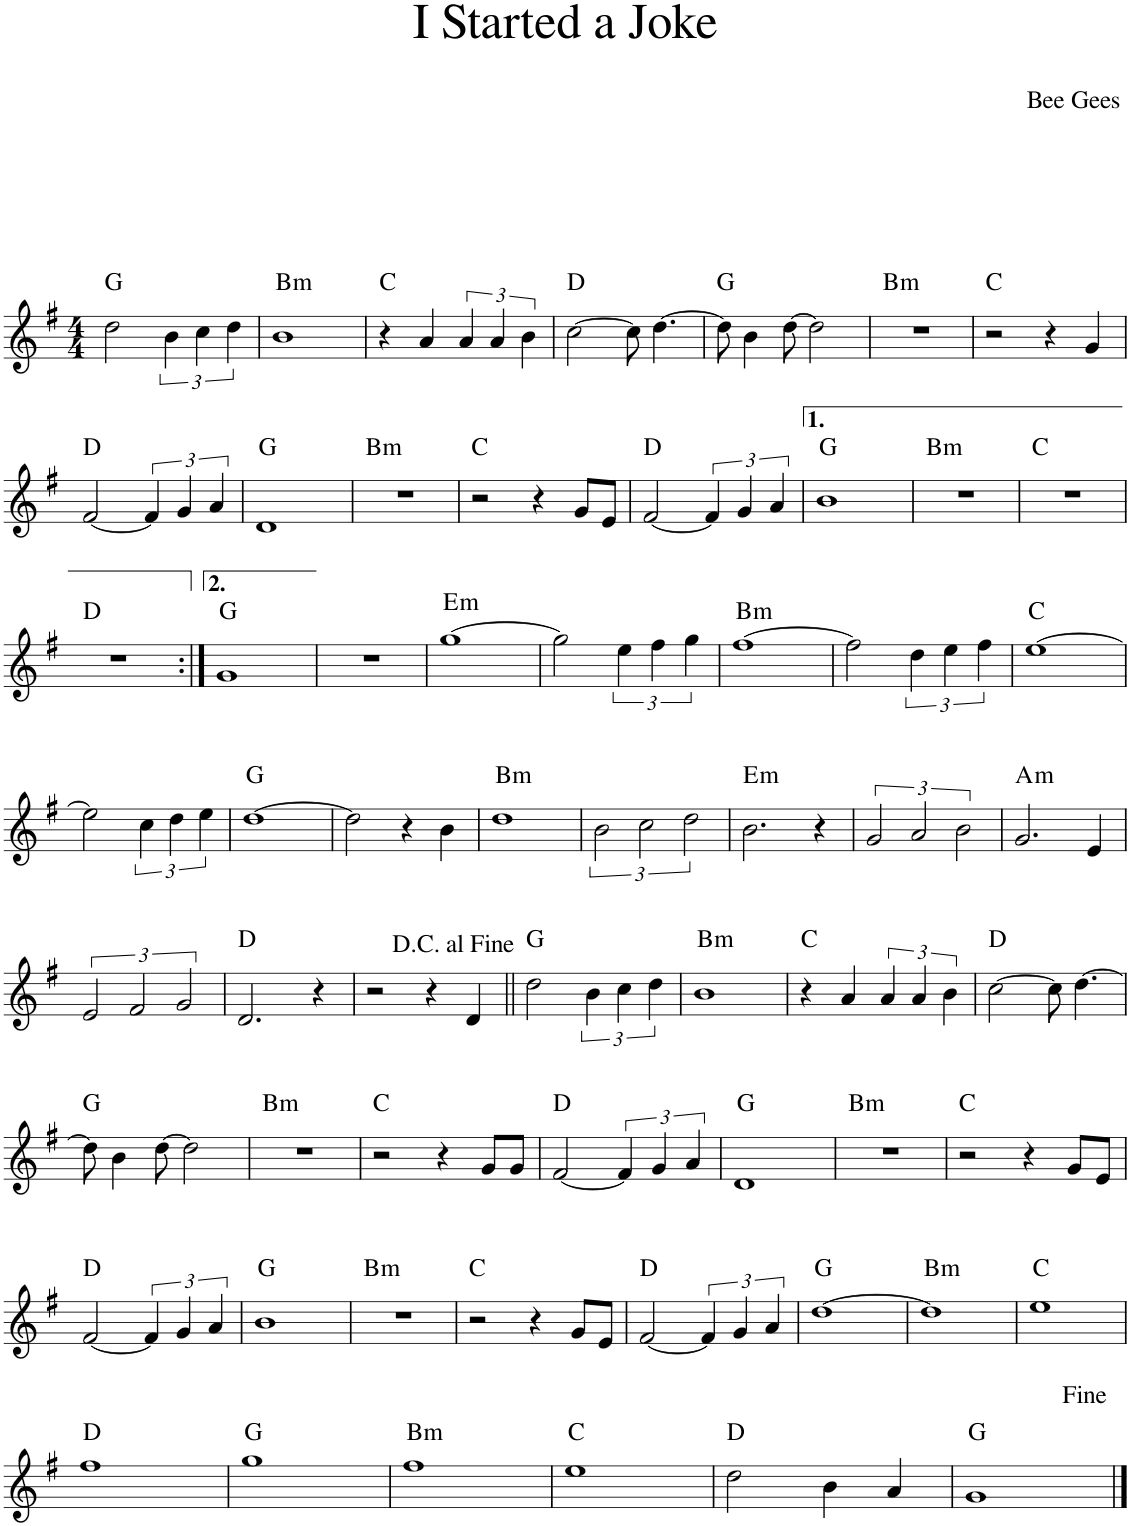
**kern	**harte
*part1	*part1
*staff1	*
*I"Piano	*
*I'Pno.	*
*clefG2	*
*k[f#]	*
*M4/4	*
=1	=1
2dd\	G:maj
6b\	.
6cc\	.
6dd\	.
=2	=2
!	!LO:H:kt=m
1b	B:min
=3	=3
4r	C:maj
4a/	.
6a/	.
6a/	.
6b\	.
=4	=4
[2cc\	D:maj
8cc\]	.
[4.dd\	.
=5	=5
8dd\]	G:maj
4b\	.
[8dd\	.
2dd\]	.
=6	=6
!	!LO:H:kt=m
1r	B:min
=7	=7
2r	C:maj
4r	.
4g/	.
!!LO:LB:g=z
=8	=8
[2f#/	D:maj
6f#/]	.
6g/	.
6a/	.
=9	=9
1d	G:maj
=10	=10
!	!LO:H:kt=m
1r	B:min
=11	=11
2r	C:maj
4r	.
8g/L	.
8e/J	.
=12	=12
[2f#/	D:maj
6f#/]	.
6g/	.
6a/	.
=13	=13
1b	G:maj
=14	=14
!	!LO:H:kt=m
1r	B:min
=15	=15
1r	C:maj
!!LO:LB:g=z
=16	=16
1r	D:maj
=17:|!	=17:|!
1g	G:maj
=18	=18
1r	.
=19	=19
!	!LO:H:kt=m
[1gg	E:min
=20	=20
2gg\]	.
6ee\	.
6ff#\	.
6gg\	.
=21	=21
!	!LO:H:kt=m
[1ff#	B:min
=22	=22
2ff#\]	.
6dd\	.
6ee\	.
6ff#\	.
=23	=23
[1ee	C:maj
!!LO:LB:g=z
=24	=24
2ee\]	.
6cc\	.
6dd\	.
6ee\	.
=25	=25
[1dd	G:maj
=26	=26
2dd\]	.
4r	.
4b\	.
=27	=27
!	!LO:H:kt=m
1dd	B:min
=28	=28
3b\	.
3cc\	.
3dd\	.
=29	=29
!	!LO:H:kt=m
2.b\	E:min
4r	.
=30	=30
3g/	.
3a/	.
3b\	.
=31	=31
!	!LO:H:kt=m
2.g/	A:min
4e/	.
!!LO:LB:g=z
=32	=32
3e/	.
3f#/	.
3g/	.
=33	=33
2.d/	D:maj
4r	.
=34	=34
2r	.
4r	.
4d/	.
=35||	=35||
2dd\	G:maj
6b\	.
6cc\	.
6dd\	.
=36	=36
!	!LO:H:kt=m
1b	B:min
=37	=37
4r	C:maj
4a/	.
6a/	.
6a/	.
6b\	.
=38	=38
[2cc\	D:maj
8cc\]	.
[4.dd\	.
!!LO:LB:g=z
=39	=39
8dd\]	G:maj
4b\	.
[8dd\	.
2dd\]	.
=40	=40
!	!LO:H:kt=m
1r	B:min
=41	=41
2r	C:maj
4r	.
8g/L	.
8g/J	.
=42	=42
[2f#/	D:maj
6f#/]	.
6g/	.
6a/	.
=43	=43
1d	G:maj
=44	=44
!	!LO:H:kt=m
1r	B:min
=45	=45
2r	C:maj
4r	.
8g/L	.
8e/J	.
!!LO:LB:g=z
=46	=46
[2f#/	D:maj
6f#/]	.
6g/	.
6a/	.
=47	=47
1b	G:maj
=48	=48
!	!LO:H:kt=m
1r	B:min
=49	=49
2r	C:maj
4r	.
8g/L	.
8e/J	.
=50	=50
[2f#/	D:maj
6f#/]	.
6g/	.
6a/	.
=51	=51
[1dd	G:maj
=52	=52
!	!LO:H:kt=m
1dd]	B:min
=53	=53
1ee	C:maj
!!LO:LB:g=z
=54	=54
1ff#	D:maj
=55	=55
1gg	G:maj
=56	=56
!	!LO:H:kt=m
1ff#	B:min
=57	=57
1ee	C:maj
=58	=58
2dd\	D:maj
4b\	.
4a/	.
=59	=59
1g	G:maj
==	==
*-	*-
